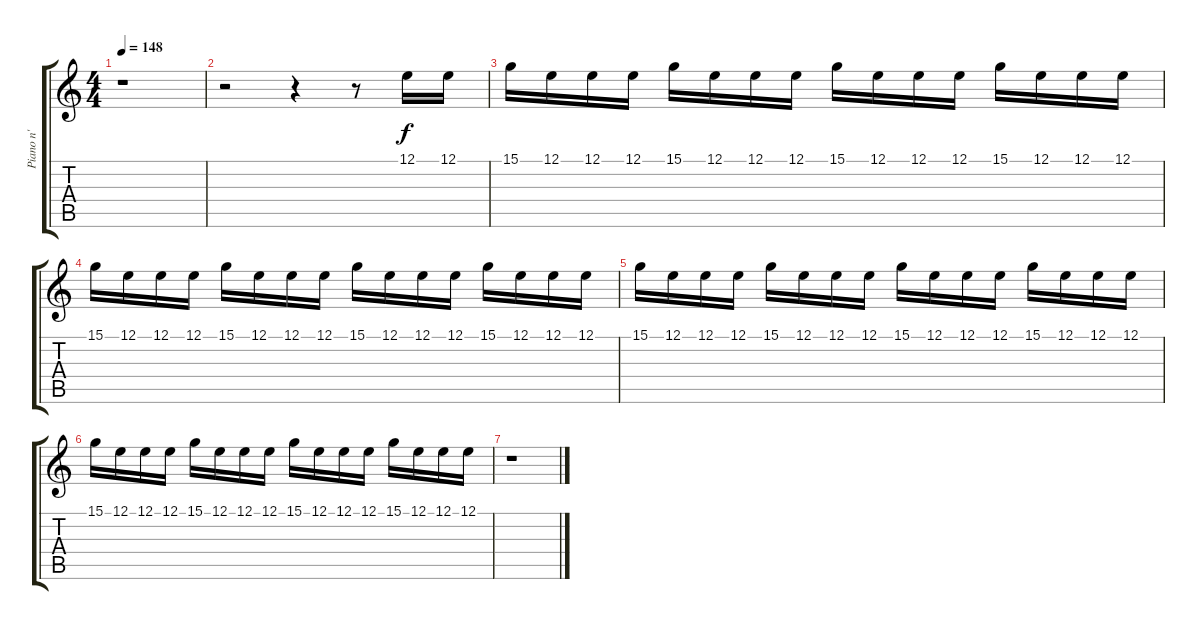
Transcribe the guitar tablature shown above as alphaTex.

\track ("Piano n'  choirs" "Piano n'  ") {instrument electricgrandpiano}
\staff {score tabs}
\tuning (E4 B3 G3 D3 A2 E2) {hide}
\ts (4 4)
\tempo 148
\clef g2
\ks c
r.1{dy f} |
r.2 r.4 r.8 12.1.16{volume 8 balance 8 instrument celesta} 12.1.16 |
15.1.16 12.1.16 12.1.16 12.1.16 15.1.16 12.1.16 12.1.16 12.1.16 15.1.16 12.1.16 12.1.16 12.1.16 15.1.16 12.1.16 12.1.16 12.1.16 |
15.1.16 12.1.16 12.1.16 12.1.16 15.1.16 12.1.16 12.1.16 12.1.16 15.1.16 12.1.16 12.1.16 12.1.16 15.1.16 12.1.16 12.1.16 12.1.16 |
15.1.16 12.1.16 12.1.16 12.1.16 15.1.16 12.1.16 12.1.16 12.1.16 15.1.16 12.1.16 12.1.16 12.1.16 15.1.16 12.1.16 12.1.16 12.1.16 |
15.1.16 12.1.16 12.1.16 12.1.16 15.1.16 12.1.16 12.1.16 12.1.16 15.1.16 12.1.16 12.1.16 12.1.16 15.1.16 12.1.16 12.1.16 12.1.16 |
r.1
